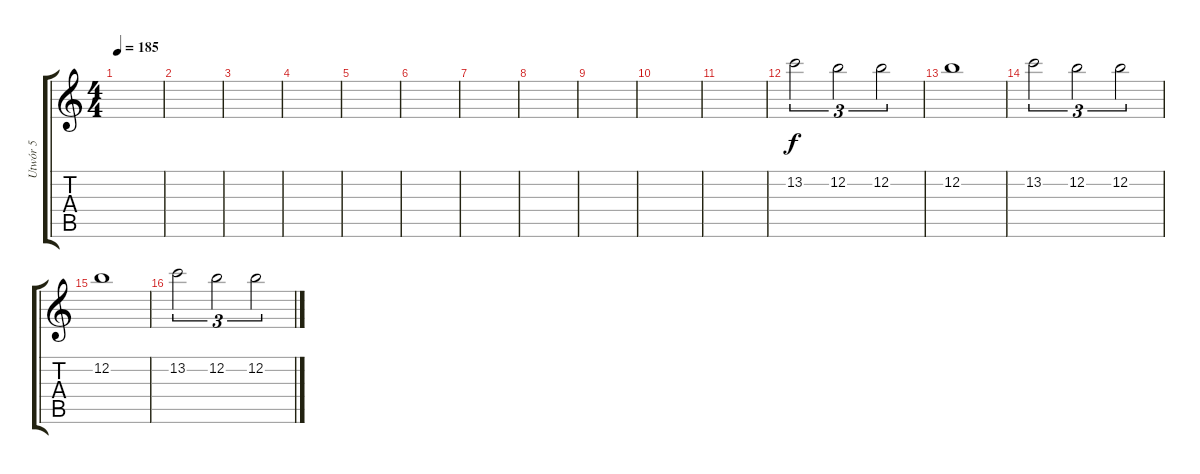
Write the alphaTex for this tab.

\track ("Utwór 5" "Utwór 5") {instrument distortionguitar}
\staff {score tabs}
\tuning (E4 B3 G3 D3 A2 E2) {hide}
\ts (4 4)
\tempo 185
\clef g2
\ks c
|
|
|
|
|
|
|
|
|
|
|
13.2.2{tu (3 2)} 12.2.2{tu (3 2)} 12.2.2{tu (3 2)} |
12.2.1 |
13.2.2{tu (3 2)} 12.2.2{tu (3 2)} 12.2.2{tu (3 2)} |
12.2.1 |
13.2.2{tu (3 2)} 12.2.2{tu (3 2)} 12.2.2{tu (3 2)}
